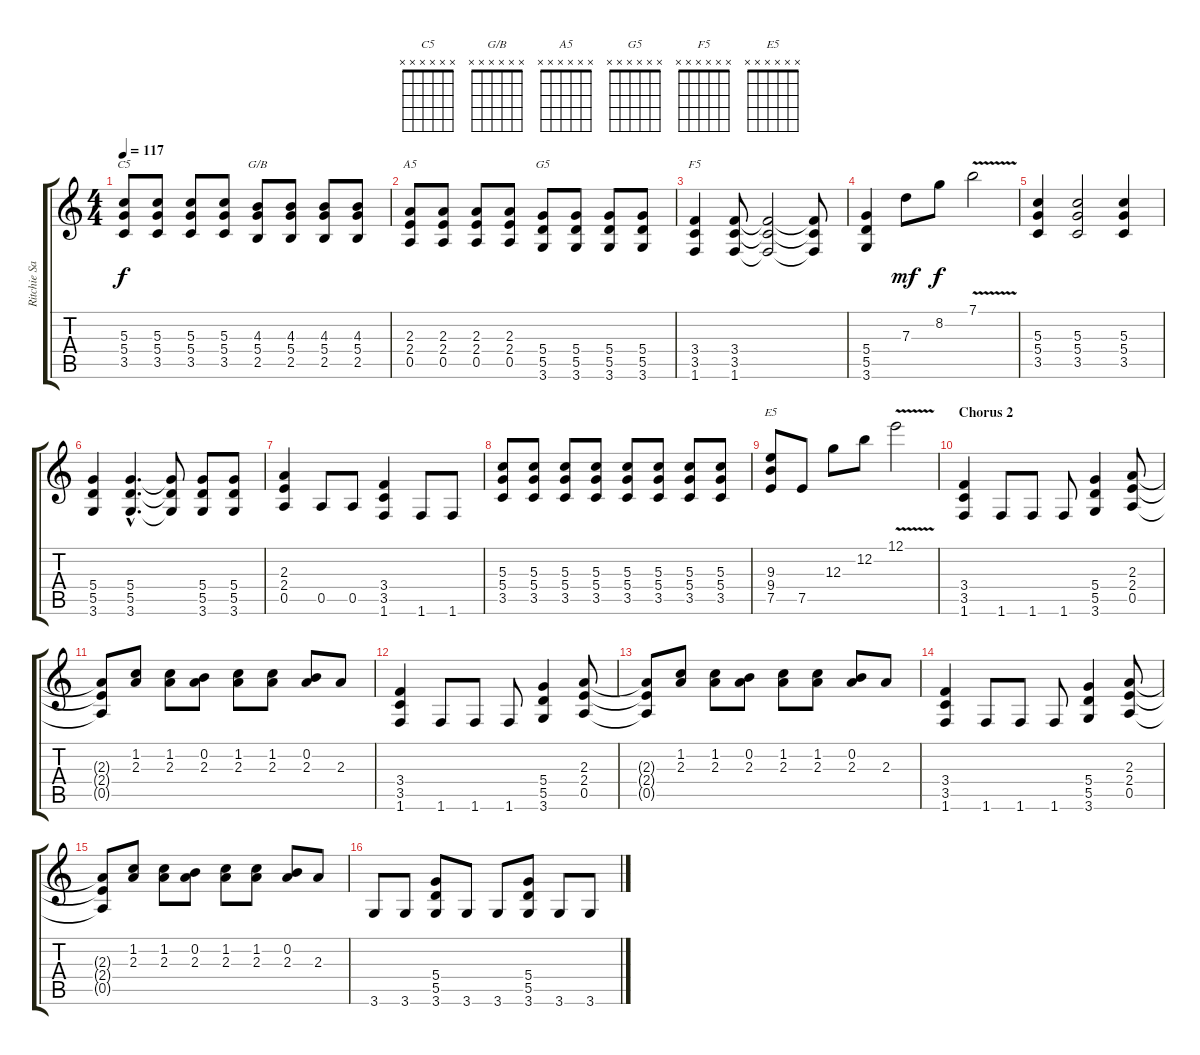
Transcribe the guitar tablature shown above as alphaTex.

\track ("Ritchie Sambora" "Ritchie Sa") {instrument acousticguitarsteel}
\staff {score tabs}
\tuning (E4 B3 G3 D3 A2 E2) {hide}
\chord ("C5" x x x x x x)
\chord ("G/B" x x x x x x)
\chord ("A5" x x x x x x)
\chord ("G5" x x x x x x)
\chord ("F5" x x x x x x)
\chord ("E5" x x x x x x)
\ts (4 4)
\tempo 117
\clef g2
\ks c
(5.3 5.4 3.5).8{ch "C5" dy f balance 5 instrument distortionguitar} (5.3 5.4 3.5).8 (5.3 5.4 3.5).8 (5.3 5.4 3.5).8 (4.3 5.4 2.5).8{ch "G/B"} (4.3 5.4 2.5).8 (4.3 5.4 2.5).8 (4.3 5.4 2.5).8 |
(2.3 2.4 0.5).8{ch "A5"} (2.3 2.4 0.5).8 (2.3 2.4 0.5).8 (2.3 2.4 0.5).8 (5.4 5.5 3.6).8{ch "G5"} (5.4 5.5 3.6).8 (5.4 5.5 3.6).8 (5.4 5.5 3.6).8 |
(3.4 3.5 1.6).4{ch "F5"} (3.4 3.5 1.6).8 (3.4{t} 3.5{t} 1.6{t}).2 (3.4{t} 3.5{t} 1.6{t}).8 |
(5.4 5.5 3.6).4{balance 5 instrument distortionguitar} 7.3.8{dy mf} 8.2.8{dy f} 7.1{v}.2 |
(5.3 5.4 3.5).4{balance 5 instrument distortionguitar} (5.3 5.4 3.5).2 (5.3 5.4 3.5).4 |
(5.4 5.5 3.6).4 (5.4{hac} 5.5{hac} 3.6{hac}).4{d} (5.4{t} 5.5{t} 3.6{t}).8 (5.4 5.5 3.6).8 (5.4 5.5 3.6).8 |
(2.3 2.4 0.5).4 0.5.8 0.5.8 (3.4 3.5 1.6).4 1.6.8 1.6.8 |
(5.3 5.4 3.5).8 (5.3 5.4 3.5).8 (5.3 5.4 3.5).8 (5.3 5.4 3.5).8 (5.3 5.4 3.5).8 (5.3 5.4 3.5).8 (5.3 5.4 3.5).8 (5.3 5.4 3.5).8 |
(9.3 9.4 7.5).8{ch "E5"} 7.5.8 12.3.8 12.2.8 12.1{v}.2 |
\section ("" "Chorus 2")
(3.4 3.5 1.6).4{balance 5 instrument distortionguitar} 1.6.8 1.6.8 1.6.8 (5.4 5.5 3.6).4 (2.3 2.4 0.5).8 |
(2.3{t} 2.4{t} 0.5{t}).8 (1.2 2.3).8 (1.2 2.3).8 (0.2 2.3).8 (1.2 2.3).8 (1.2 2.3).8 (0.2 2.3).8 2.3.8 |
(3.4 3.5 1.6).4{balance 5 instrument distortionguitar} 1.6.8 1.6.8 1.6.8 (5.4 5.5 3.6).4 (2.3 2.4 0.5).8 |
(2.3{t} 2.4{t} 0.5{t}).8 (1.2 2.3).8 (1.2 2.3).8 (0.2 2.3).8 (1.2 2.3).8 (1.2 2.3).8 (0.2 2.3).8 2.3.8 |
(3.4 3.5 1.6).4{balance 5 instrument distortionguitar} 1.6.8 1.6.8 1.6.8 (5.4 5.5 3.6).4 (2.3 2.4 0.5).8 |
(2.3{t} 2.4{t} 0.5{t}).8 (1.2 2.3).8 (1.2 2.3).8 (0.2 2.3).8 (1.2 2.3).8 (1.2 2.3).8 (0.2 2.3).8 2.3.8 |
3.6.8 3.6.8 (5.4 5.5 3.6).8 3.6.8 3.6.8 (5.4 5.5 3.6).8 3.6.8 3.6.8
